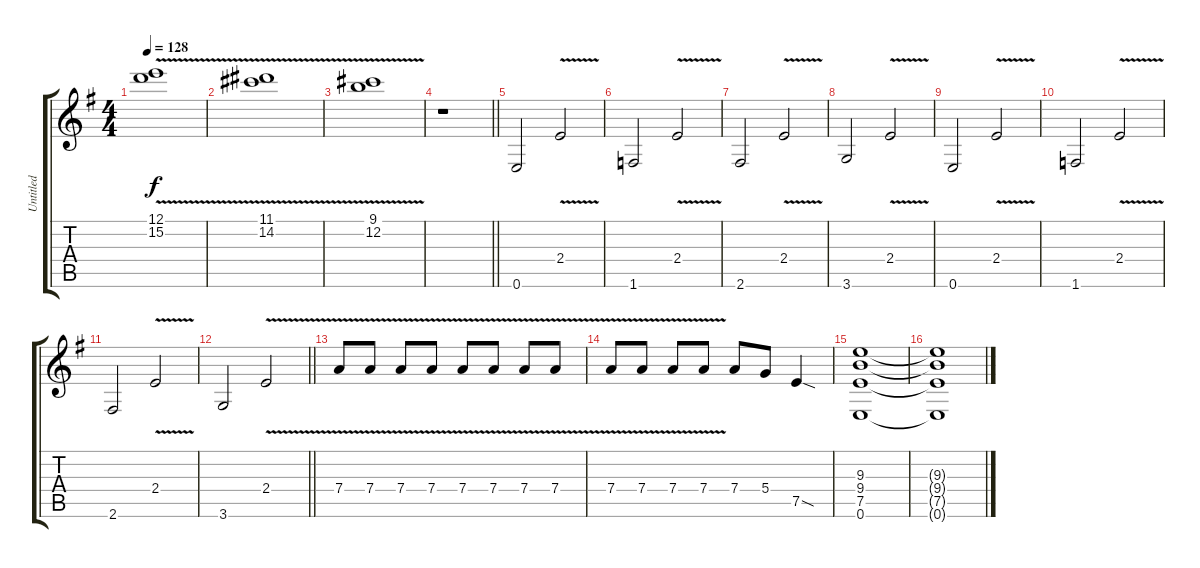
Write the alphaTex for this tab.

\track ("Untitled" "Untitled") {instrument distortionguitar}
\staff {score tabs}
\tuning (E4 B3 G3 D3 A2 E2) {hide}
\ts (4 4)
\tempo 128
\clef g2
\ks g
(12.1{v} 15.2{v}).1{dy f} |
(11.1{v} 14.2{v}).1 |
(9.1{v} 12.2{v}).1 |
\barLineRight lightlight
r.1 |
0.6.2 2.4{v}.2 |
1.6.2 2.4{v}.2 |
2.6.2 2.4{v}.2 |
3.6.2 2.4{v}.2 |
0.6.2 2.4{v}.2 |
1.6.2 2.4{v}.2 |
2.6.2 2.4{v}.2 |
\barLineRight lightlight
3.6.2 2.4{v}.2 |
7.4{v}.8 7.4{v}.8 7.4{v}.8 7.4{v}.8 7.4{v}.8 7.4{v}.8 7.4{v}.8 7.4{v}.8 |
7.4{v}.8 7.4{v}.8 7.4{v}.8 7.4{v}.8 7.4.8 5.4.8 7.5{sod}.4 |
(9.3 9.4 7.5 0.6).1 |
(9.3{t} 9.4{t} 7.5{t} 0.6{t}).1
